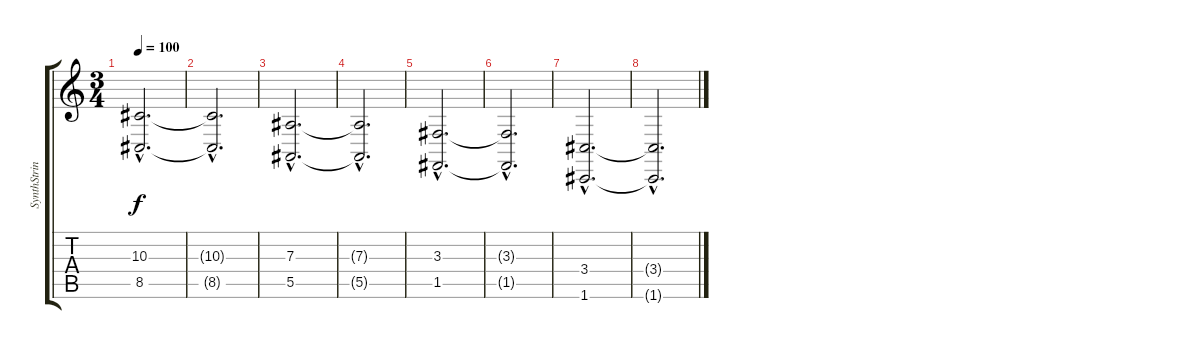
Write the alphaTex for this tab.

\track ("SynthStrings" "SynthStrin") {instrument stringensemble1}
\staff {score tabs}
\tuning (C4 G3 Eb3 Bb2 F2 C2) {hide}
\ts (3 4)
\tempo 100
\clef g2
\ks c
(10.3{hac} 8.5{hac}).2{d dy f} |
(10.3{hac t} 8.5{hac t}).2{d} |
(7.3{hac} 5.5{hac}).2{d} |
(7.3{hac t} 5.5{hac t}).2{d} |
(3.3{hac} 1.5{hac}).2{d} |
(3.3{hac t} 1.5{hac t}).2{d} |
(3.4{hac} 1.6{hac}).2{d} |
(3.4{hac t} 1.6{hac t}).2{d}
